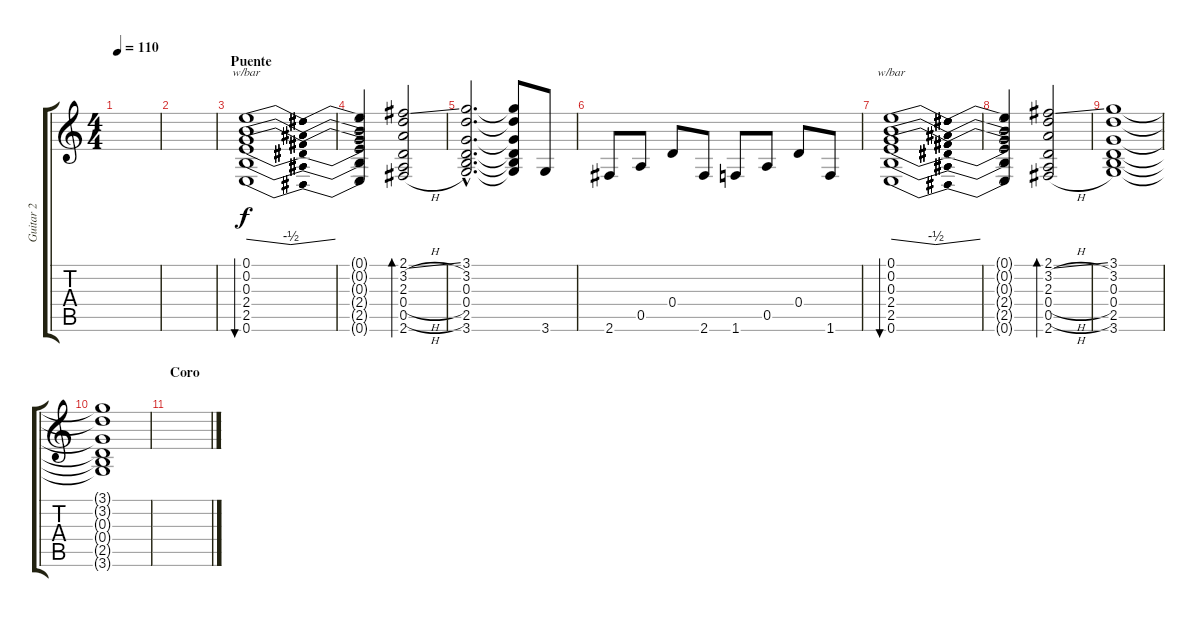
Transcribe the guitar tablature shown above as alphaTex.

\track ("Guitar 2" "Guitar 2") {instrument overdrivenguitar}
\staff {score tabs}
\tuning (E4 B3 G3 D3 A2 E2) {hide}
\ts (4 4)
\tempo 110
\clef g2
\ks c
|
|
\section ("" "Puente")
(0.1 0.2 0.3 2.4 2.5 0.6).1{tbe (dip default 0 0 30 -2 60 0) bu 120 volume 10} |
(0.1{t} 0.2{t} 0.3{t} 2.4{t} 2.5{t} 0.6{t}).2 (2.1{ss} 3.2{h} 2.3{h} 0.4{h} 0.5{h} 2.6{h}).2{bd 60} |
(3.1{hac} 3.2{hac} 0.3{hac} 0.4{hac} 2.5{hac} 3.6{hac}).2{d} (3.1{t} 3.2{t} 0.3{t} 0.4{t} 2.5{t} 3.6{t}).8 3.6.8 |
2.6.8 0.5.8 0.4.8 2.6.8 1.6.8 0.5.8 0.4.8 1.6.8 |
(0.1 0.2 0.3 2.4 2.5 0.6).1{tbe (dip default 0 0 30 -2 60 0) bu 120} |
(0.1{t} 0.2{t} 0.3{t} 2.4{t} 2.5{t} 0.6{t}).2 (2.1{ss} 3.2{h} 2.3{h} 0.4{h} 0.5{h} 2.6{h}).2{bd 60} |
(3.1 3.2 0.3 0.4 2.5 3.6).1 |
(3.1{t} 3.2{t} 0.3{t} 0.4{t} 2.5{t} 3.6{t}).1 |
\section ("" "Coro")
